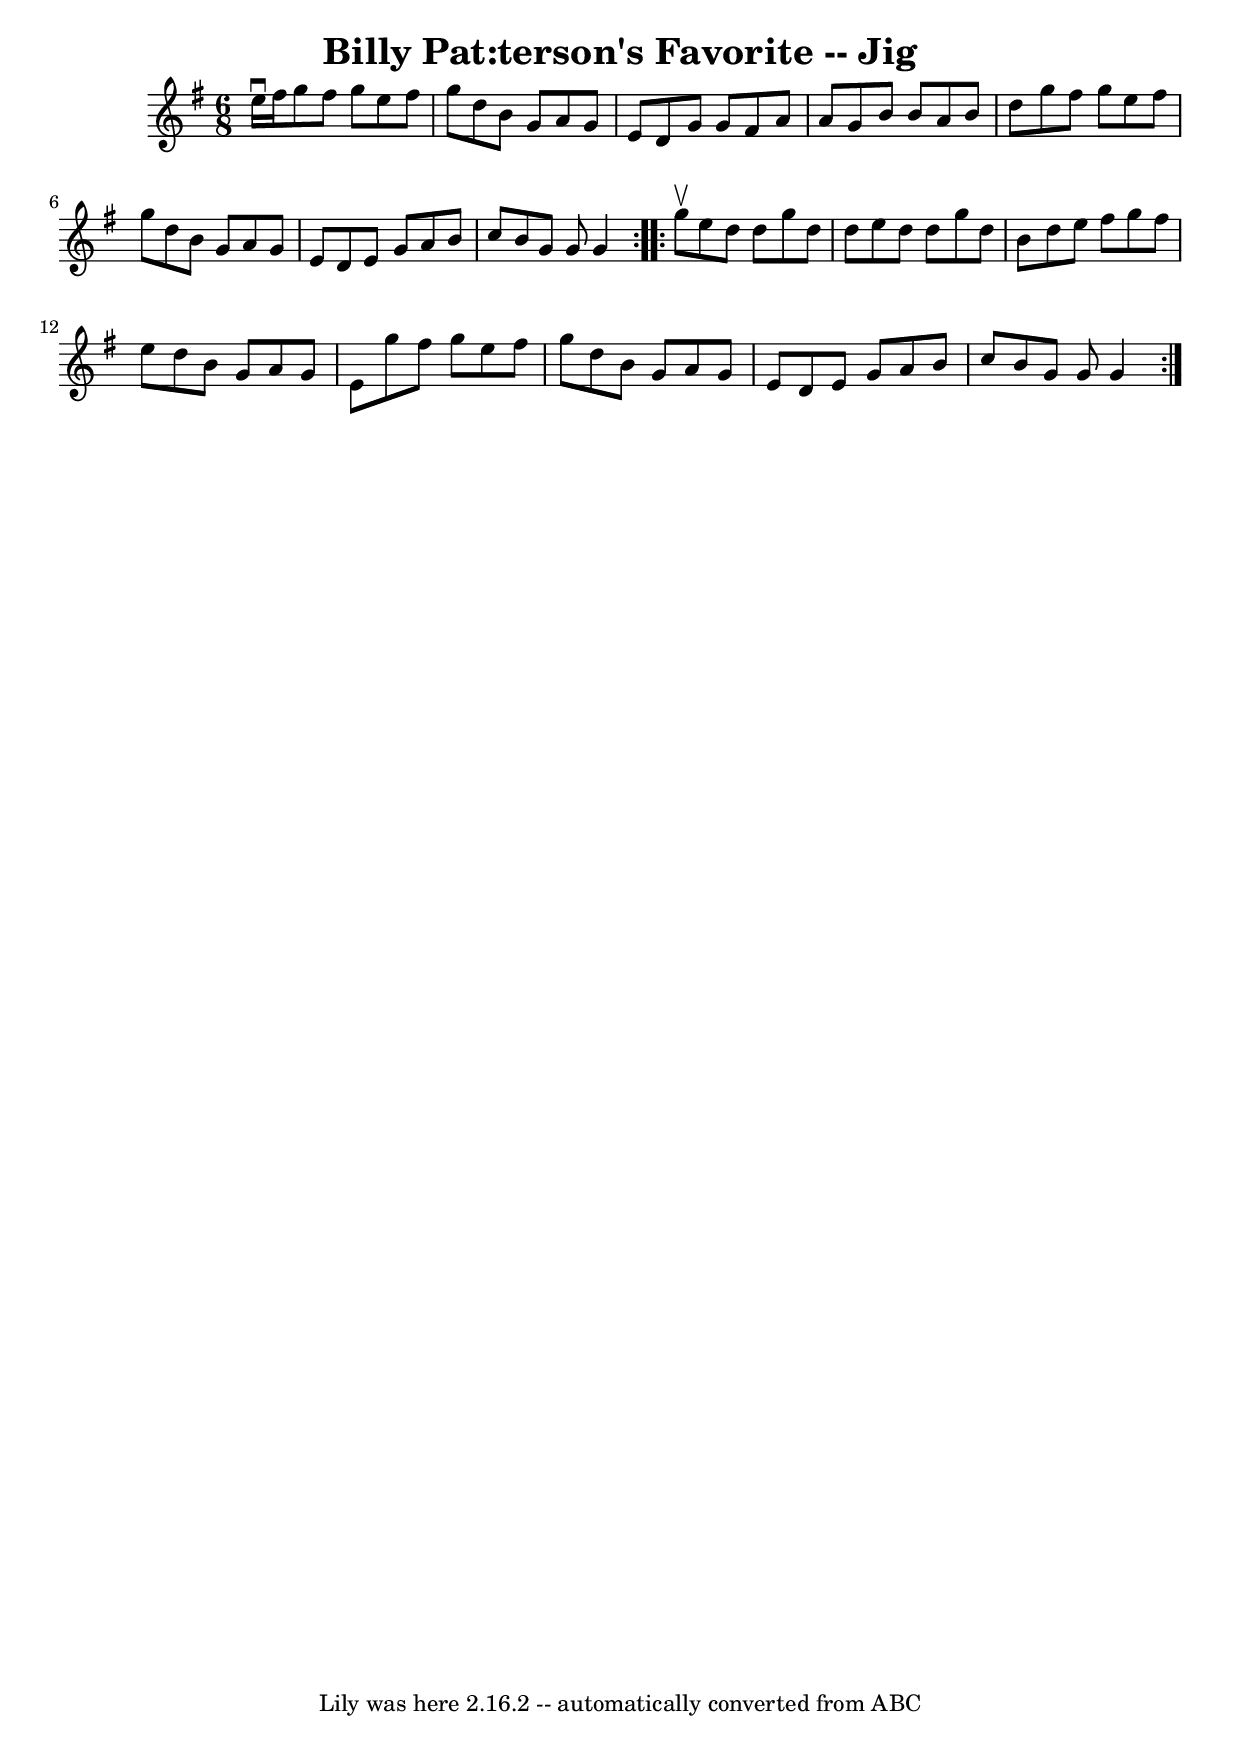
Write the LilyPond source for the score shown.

\version "2.16.2"
\include "Mammoth.ily"
\header {
  %% book = "Ryan's Mammoth Collection"
 crossRefNumber = "1"
 footnotes = "\\\\83 422"
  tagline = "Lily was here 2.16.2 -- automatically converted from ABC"
  title = "Billy Pat:terson's Favorite -- Jig"

}
voicedefault =  {



  \repeat volta 2 {

    \time 6/8 
    \key g \major e''16^\downbow fs''16   |
 g''8 fs''8 g''8 e''8 fs''8 g''8     |
 d''8 b'8 g'8 a'8 g'8 e'8     |
 d'8 g'8 g'8 fs'8 a'8 a'8     |
 g'8 b'8 b'8 a'8 b'8 d''8    |
 g''8 fs''8 g''8 e''8 fs''8 g''8     |
 d''8 b'8 g'8 a'8 g'8 e'8     |
 d'8 e'8 g'8 a'8 b'8 c''8     |
 b'8 g'8 g'8 g'4    
  }     
  \repeat volta 2 { g''8^\upbow   |
 e''8 d''8 d''8 g''8 d''8 d''8    |
 e''8 d''8 d''8 g''8 d''8 b'8     |
 d''8 e''8 fs''8 g''8 fs''8 e''8     |
 d''8 b'8 g'8 a'8 g'8 e'8     |
 g''8 fs''8 g''8 e''8 fs''8 g''8    |
 d''8 b'8 g'8 a'8 g'8 e'8     |
 d'8 e'8 g'8 a'8 b'8 c''8     |
 b'8 g'8 g'8 g'4    
  }   

}

\score{
  <<

    \context Staff="default"
    {
      \voicedefault 
      
    }

  >>
  \layout {
    
  }
  \midi {
  }

}
